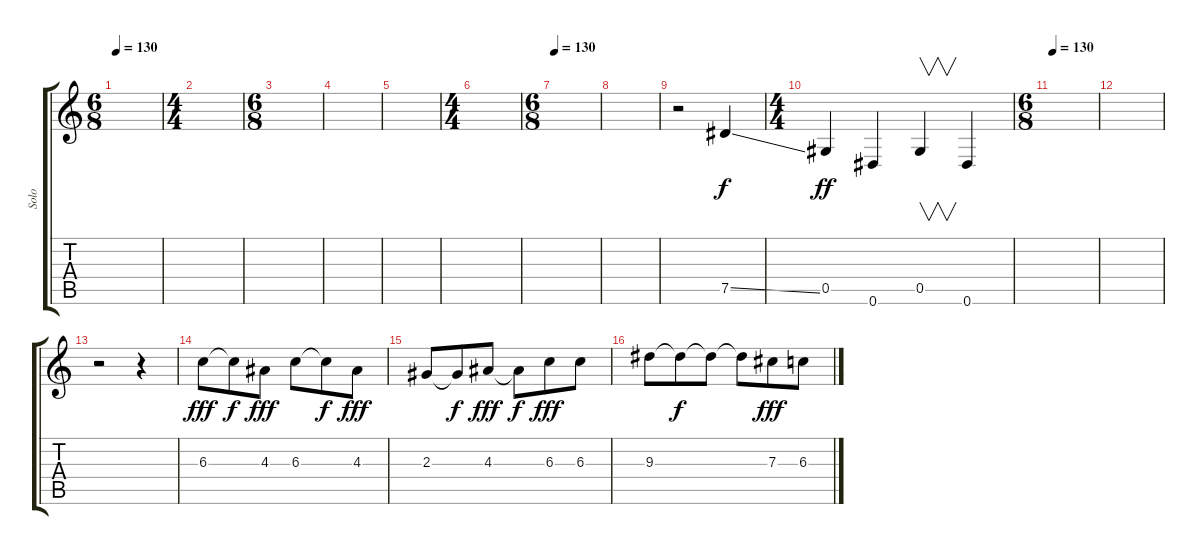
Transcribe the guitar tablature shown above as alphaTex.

\track ("Solo" "Solo") {instrument distortionguitar}
\staff {score tabs}
\tuning (Eb4 Bb3 Gb3 Db3 Ab2 Eb2) {hide}
\ts (6 8)
\tempo 130
\clef g2
\ks c
|
\ts (4 4)
|
\ts (6 8)
|
|
|
\ts (4 4)
|
\ts (6 8)
\tempo 130
|
|
r.2 7.5{ss}.4 |
\ts (4 4)
0.5.4{dy ff} 0.6.4 0.5.4{v} 0.6.4 |
\ts (6 8)
\tempo 130
|
|
r.2 r.4 |
6.3.8{dy fff} 6.3{t}.8{dy f} 4.3.8{dy fff} 6.3.8 6.3{t}.8{dy f} 4.3.8{dy fff} |
2.3.8 2.3{t}.8{dy f} 4.3.8{dy fff} 4.3{t}.8{dy f} 6.3.8{dy fff} 6.3.8 |
9.3.8 9.3{t}.8{dy f} 9.3{t}.8 9.3{t}.8 7.3.8{dy fff} 6.3.8
